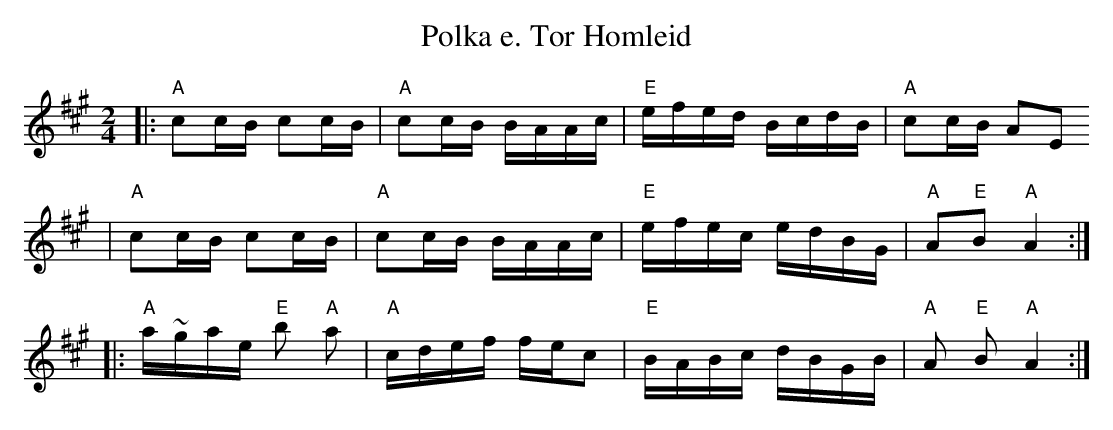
X:1
T:Polka e. Tor Homleid
M:2/4
L:1/16
K:A
|: "A"c2cB c2cB | "A"c2cB BAAc | "E"efed BcdB | "A"c2cB A2E2
| "A"c2cB c2cB | "A"c2cB BAAc | "E"efec edBG | "A"A2"E"B2 "A"A4 :|
|: "A"a~gae "E"b2 "A"a2 | "A"cdef fec2 | "E"BABc dBGB | "A"A2 "E"B2 "A"A4 :|
